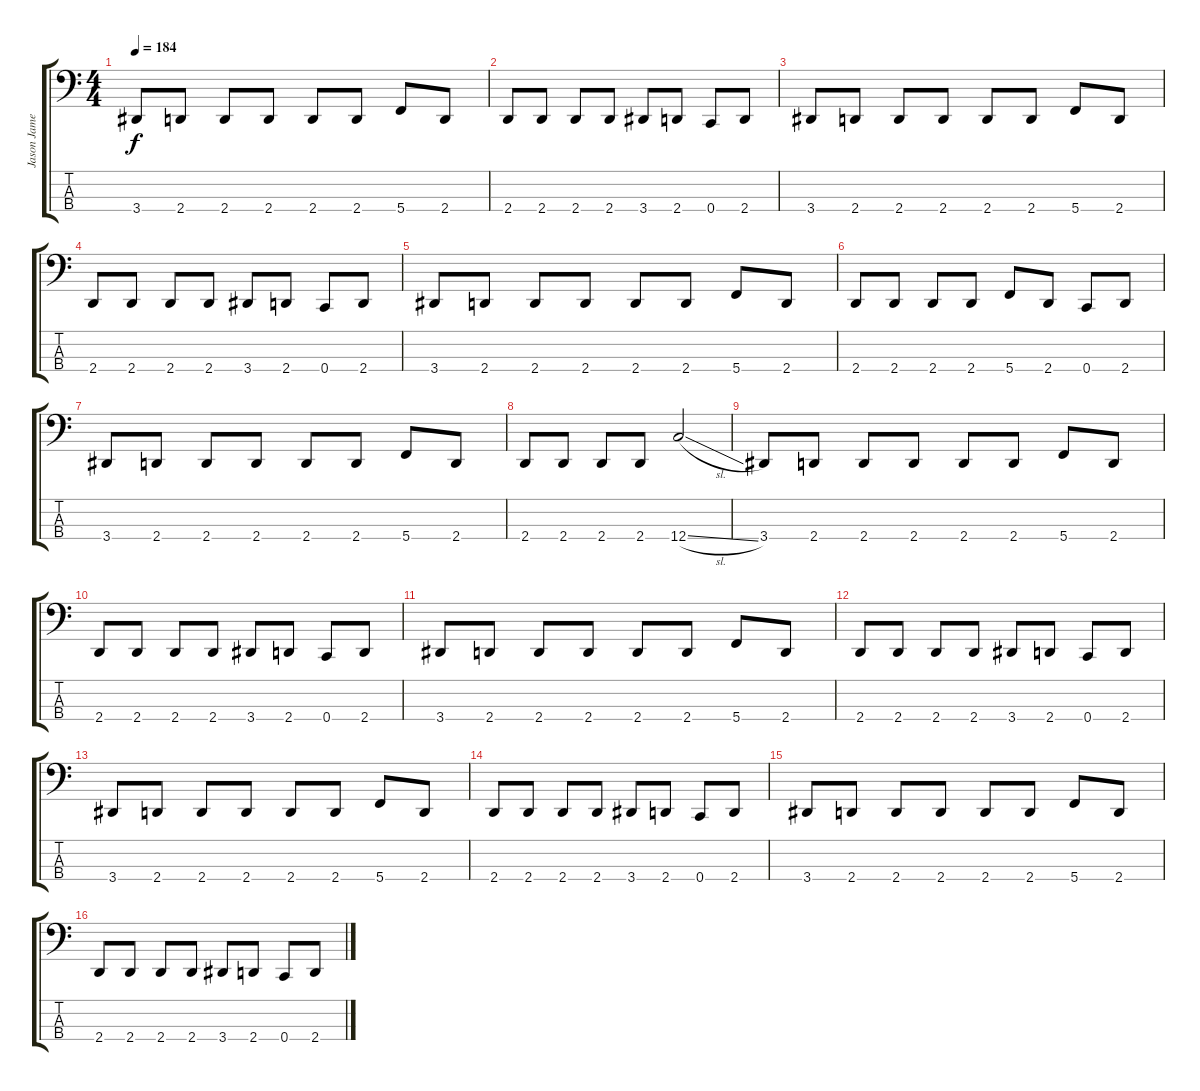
\track ("Jason James - Bass" "Jason Jame") {instrument electricbasspick}
\staff {score tabs}
\tuning (F2 C2 G1 C1) {hide}
\ts (4 4)
\tempo 184
\clef f4
\ks c
3.4.8{dy f} 2.4.8 2.4.8 2.4.8 2.4.8 2.4.8 5.4.8 2.4.8 |
2.4.8 2.4.8 2.4.8 2.4.8 3.4.8 2.4.8 0.4.8 2.4.8 |
3.4.8 2.4.8 2.4.8 2.4.8 2.4.8 2.4.8 5.4.8 2.4.8 |
2.4.8 2.4.8 2.4.8 2.4.8 3.4.8 2.4.8 0.4.8 2.4.8 |
3.4.8 2.4.8 2.4.8 2.4.8 2.4.8 2.4.8 5.4.8 2.4.8 |
2.4.8 2.4.8 2.4.8 2.4.8 5.4.8 2.4.8 0.4.8 2.4.8 |
3.4.8 2.4.8 2.4.8 2.4.8 2.4.8 2.4.8 5.4.8 2.4.8 |
2.4.8 2.4.8 2.4.8 2.4.8 12.4{sl}.2 |
3.4.8 2.4.8 2.4.8 2.4.8 2.4.8 2.4.8 5.4.8 2.4.8 |
2.4.8 2.4.8 2.4.8 2.4.8 3.4.8 2.4.8 0.4.8 2.4.8 |
3.4.8 2.4.8 2.4.8 2.4.8 2.4.8 2.4.8 5.4.8 2.4.8 |
2.4.8 2.4.8 2.4.8 2.4.8 3.4.8 2.4.8 0.4.8 2.4.8 |
3.4.8 2.4.8 2.4.8 2.4.8 2.4.8 2.4.8 5.4.8 2.4.8 |
2.4.8 2.4.8 2.4.8 2.4.8 3.4.8 2.4.8 0.4.8 2.4.8 |
3.4.8 2.4.8 2.4.8 2.4.8 2.4.8 2.4.8 5.4.8 2.4.8 |
2.4.8 2.4.8 2.4.8 2.4.8 3.4.8 2.4.8 0.4.8 2.4.8
